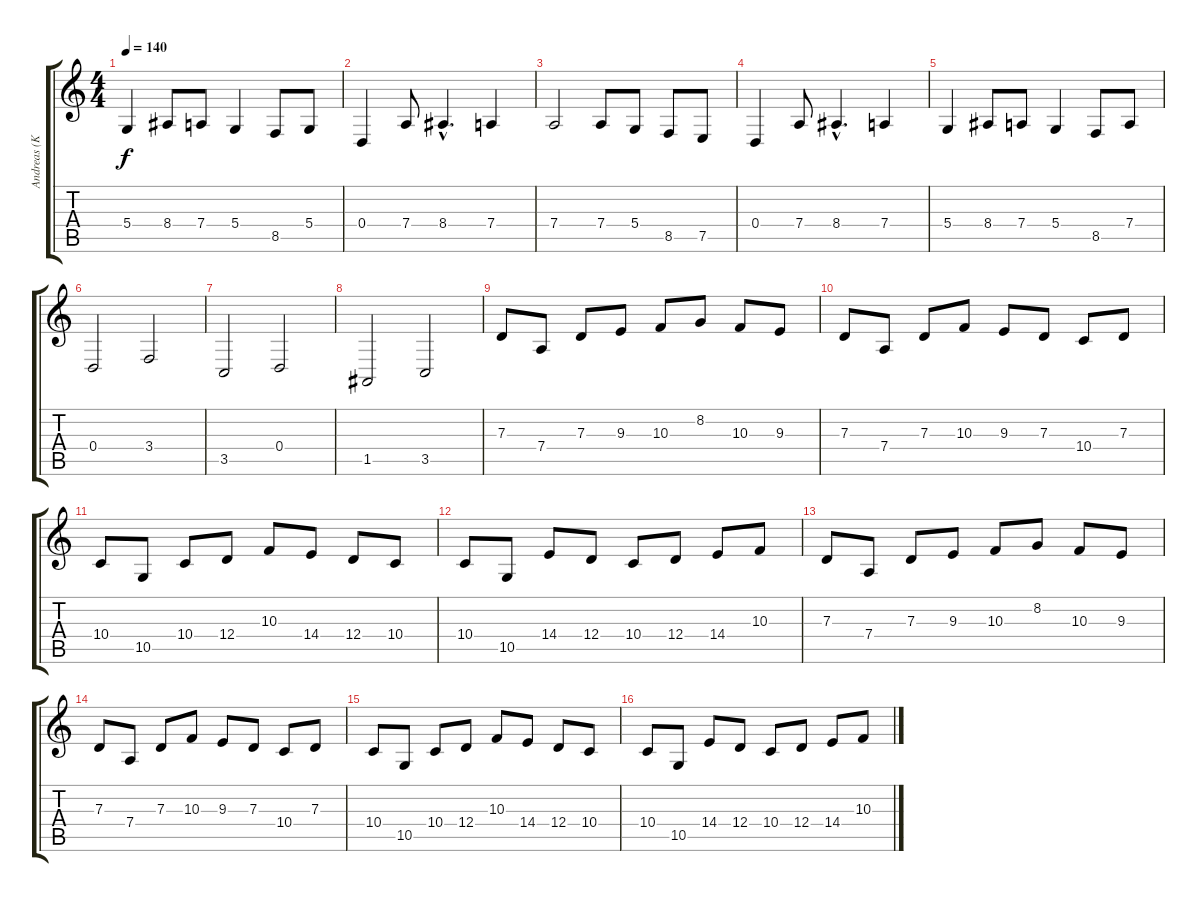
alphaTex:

\track ("Andreas (Keyboard)" "Andreas (K") {instrument tremolostrings}
\staff {score tabs}
\tuning (E4 B3 G3 D3 A2 E2) {hide}
\ts (4 4)
\tempo 140
\clef g2
\ks c
5.4.4{dy f} 8.4.8 7.4.8 5.4.4 8.5.8 5.4.8 |
0.4.4 7.4.8 8.4{hac}.4{d} 7.4.4 |
7.4.2 7.4.8 5.4.8 8.5.8 7.5.8 |
0.4.4 7.4.8 8.4{hac}.4{d} 7.4.4 |
5.4.4 8.4.8 7.4.8 5.4.4 8.5.8 7.4.8 |
0.4.2 3.4.2 |
3.5.2 0.4.2 |
1.5.2 3.5.2 |
7.3.8 7.4.8 7.3.8 9.3.8 10.3.8 8.2.8 10.3.8 9.3.8 |
7.3.8 7.4.8 7.3.8 10.3.8 9.3.8 7.3.8 10.4.8 7.3.8 |
10.4.8 10.5.8 10.4.8 12.4.8 10.3.8 14.4.8 12.4.8 10.4.8 |
10.4.8 10.5.8 14.4.8 12.4.8 10.4.8 12.4.8 14.4.8 10.3.8 |
7.3.8 7.4.8 7.3.8 9.3.8 10.3.8 8.2.8 10.3.8 9.3.8 |
7.3.8 7.4.8 7.3.8 10.3.8 9.3.8 7.3.8 10.4.8 7.3.8 |
10.4.8 10.5.8 10.4.8 12.4.8 10.3.8 14.4.8 12.4.8 10.4.8 |
10.4.8 10.5.8 14.4.8 12.4.8 10.4.8 12.4.8 14.4.8 10.3.8
